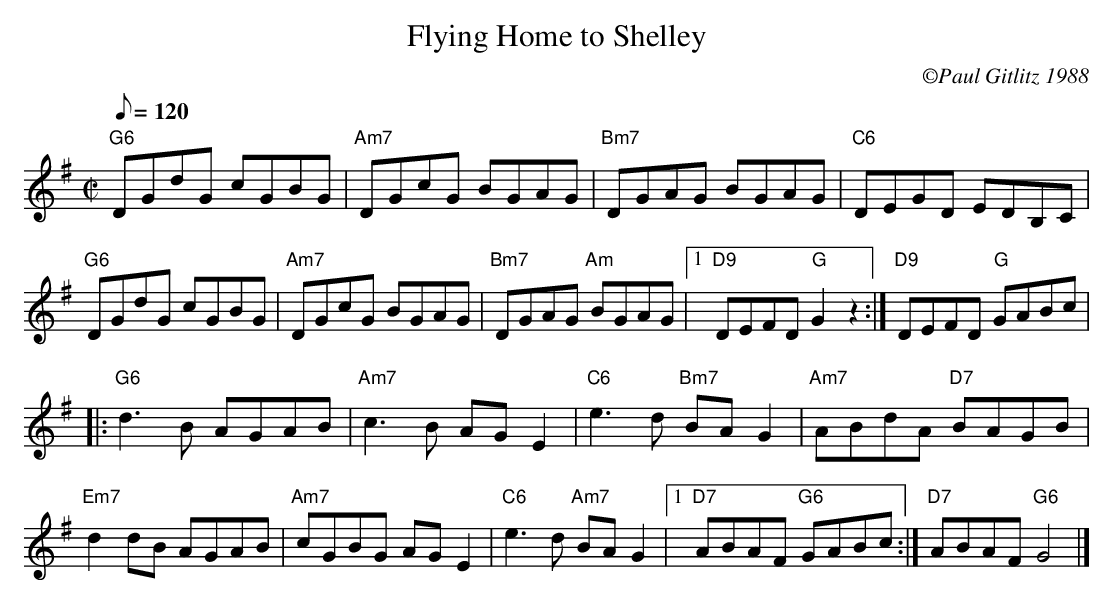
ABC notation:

X:1
T:Flying Home to Shelley
M:C|
L:1/8
Q:120
C:©Paul Gitlitz 1988
K:G
"G6"DGdG cGBG|"Am7"DGcG BGAG|"Bm7"DGAG BGAG|"C6"DEGD EDB,C|!
"G6"DGdG cGBG|"Am7"DGcG BGAG|"Bm7"DGAG "Am"BGAG|1"D9"DEFD "G"G2z2:|
2"D9"DEFD "G"GABc|!
|:"G6"d3B AGAB|"Am7"c3B AGE2|"C6"e3d "Bm7"BAG2|"Am7"ABdA "D7"BAGB|!
"Em7"d2dB AGAB|"Am7"cGBG AGE2|"C6"e3d "Am7"BAG2|1"D7"ABAF "G6"GABc:|
2"D7"ABAF "G6"G4|]
